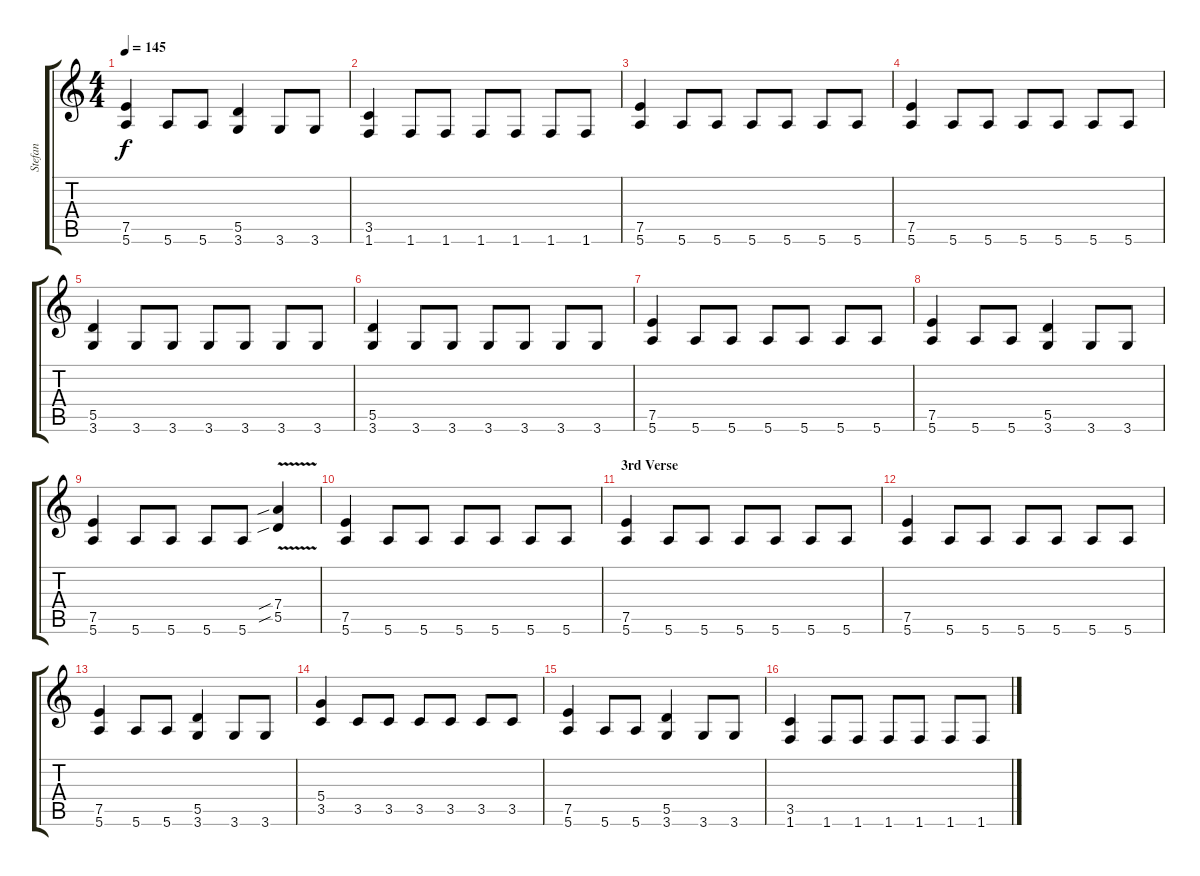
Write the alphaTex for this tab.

\track ("Stefan" "Stefan") {instrument distortionguitar}
\staff {score tabs}
\tuning (E4 B3 G3 D3 A2 E2) {hide}
\ts (4 4)
\tempo 145
\clef g2
\ks c
(7.5 5.6).4{dy f} 5.6.8 5.6.8 (5.5 3.6).4 3.6.8 3.6.8 |
(3.5 1.6).4 1.6.8 1.6.8 1.6.8 1.6.8 1.6.8 1.6.8 |
(7.5 5.6).4 5.6.8 5.6.8 5.6.8 5.6.8 5.6.8 5.6.8 |
(7.5 5.6).4 5.6.8 5.6.8 5.6.8 5.6.8 5.6.8 5.6.8 |
(5.5 3.6).4 3.6.8 3.6.8 3.6.8 3.6.8 3.6.8 3.6.8 |
(5.5 3.6).4 3.6.8 3.6.8 3.6.8 3.6.8 3.6.8 3.6.8 |
(7.5 5.6).4 5.6.8 5.6.8 5.6.8 5.6.8 5.6.8 5.6.8 |
(7.5 5.6).4 5.6.8 5.6.8 (5.5 3.6).4 3.6.8 3.6.8 |
(7.5 5.6).4 5.6.8 5.6.8 5.6.8 5.6.8 (7.4{v sib} 5.5{v sib}).4 |
(7.5 5.6).4 5.6.8 5.6.8 5.6.8 5.6.8 5.6.8 5.6.8 |
\section ("" "3rd Verse")
(7.5 5.6).4 5.6.8 5.6.8 5.6.8 5.6.8 5.6.8 5.6.8 |
(7.5 5.6).4 5.6.8 5.6.8 5.6.8 5.6.8 5.6.8 5.6.8 |
(7.5 5.6).4 5.6.8 5.6.8 (5.5 3.6).4 3.6.8 3.6.8 |
(5.4 3.5).4 3.5.8 3.5.8 3.5.8 3.5.8 3.5.8 3.5.8 |
(7.5 5.6).4 5.6.8 5.6.8 (5.5 3.6).4 3.6.8 3.6.8 |
(3.5 1.6).4 1.6.8 1.6.8 1.6.8 1.6.8 1.6.8 1.6.8
